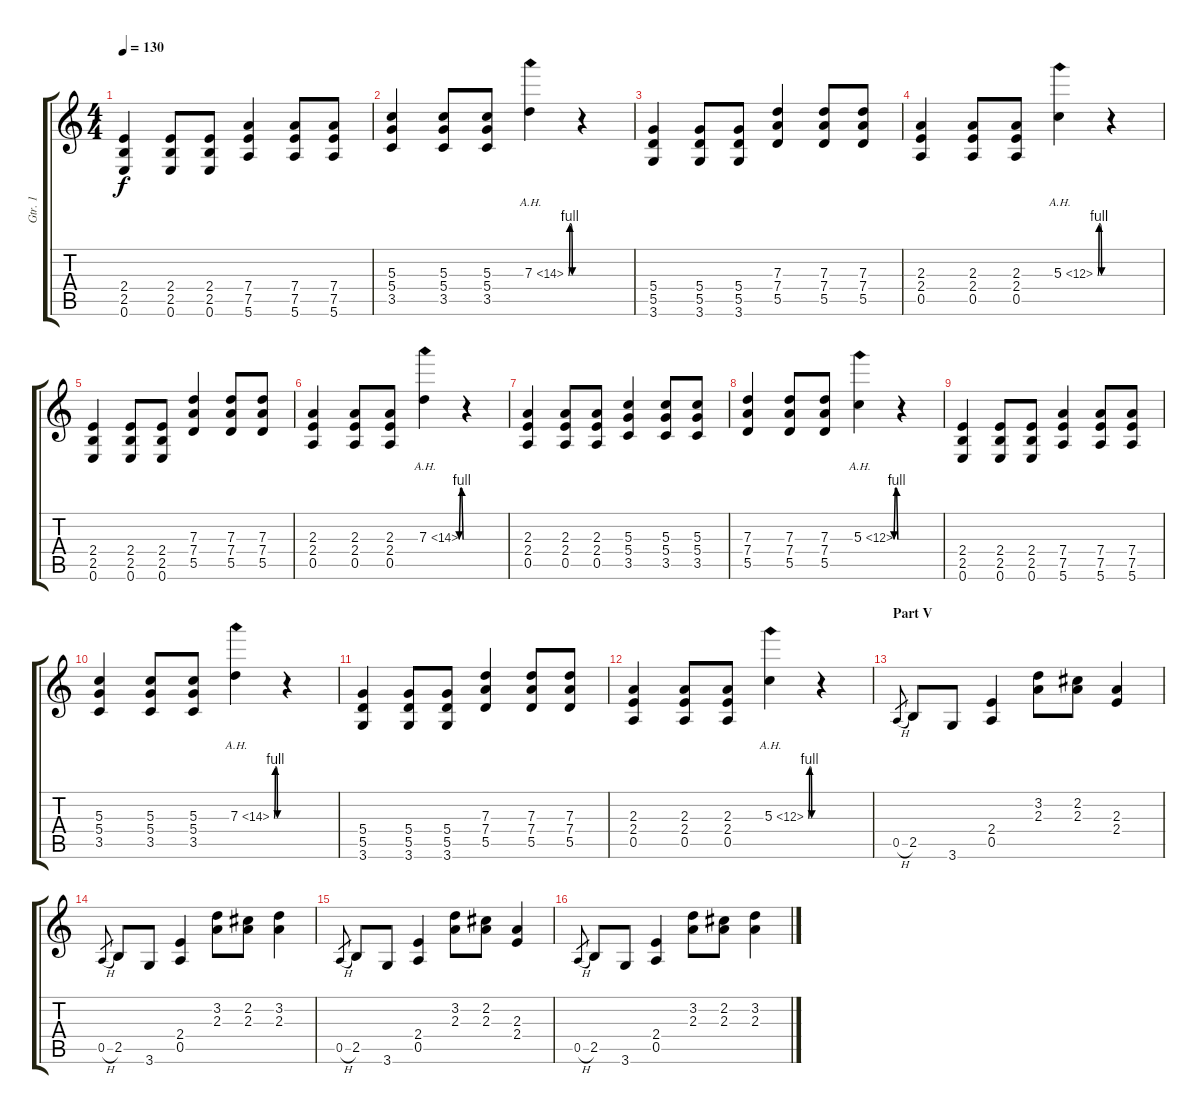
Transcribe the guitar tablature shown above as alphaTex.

\track ("Gtr. 1" "Gtr. 1") {instrument overdrivenguitar}
\staff {score tabs}
\tuning (E4 B3 G3 D3 A2 E2) {hide}
\ts (4 4)
\tempo 130
\clef g2
\ks c
(2.4 2.5 0.6).4{dy f} (2.4 2.5 0.6).8 (2.4 2.5 0.6).8 (7.4 7.5 5.6).4 (7.4 7.5 5.6).8 (7.4 7.5 5.6).8 |
(5.3 5.4 3.5).4 (5.3 5.4 3.5).8 (5.3 5.4 3.5).8 7.3{be (custom 0 0 15 4 30 4 45 0 60 0) ah 7}.4 r.4 |
(5.4 5.5 3.6).4 (5.4 5.5 3.6).8 (5.4 5.5 3.6).8 (7.3 7.4 5.5).4 (7.3 7.4 5.5).8 (7.3 7.4 5.5).8 |
(2.3 2.4 0.5).4 (2.3 2.4 0.5).8 (2.3 2.4 0.5).8 5.3{be (custom 0 0 15 4 30 4 45 0 60 0) ah 7}.4 r.4 |
(2.4 2.5 0.6).4 (2.4 2.5 0.6).8 (2.4 2.5 0.6).8 (7.3 7.4 5.5).4 (7.3 7.4 5.5).8 (7.3 7.4 5.5).8 |
(2.3 2.4 0.5).4 (2.3 2.4 0.5).8 (2.3 2.4 0.5).8 7.3{be (custom 0 0 15 4 30 4 45 0 60 0) ah 7}.4 r.4 |
(2.3 2.4 0.5).4 (2.3 2.4 0.5).8 (2.3 2.4 0.5).8 (5.3 5.4 3.5).4 (5.3 5.4 3.5).8 (5.3 5.4 3.5).8 |
(7.3 7.4 5.5).4 (7.3 7.4 5.5).8 (7.3 7.4 5.5).8 5.3{be (custom 0 0 15 4 30 4 45 0 60 0) ah 7}.4 r.4 |
(2.4 2.5 0.6).4 (2.4 2.5 0.6).8 (2.4 2.5 0.6).8 (7.4 7.5 5.6).4 (7.4 7.5 5.6).8 (7.4 7.5 5.6).8 |
(5.3 5.4 3.5).4 (5.3 5.4 3.5).8 (5.3 5.4 3.5).8 7.3{be (custom 0 0 15 4 30 4 45 0 60 0) ah 7}.4 r.4 |
(5.4 5.5 3.6).4 (5.4 5.5 3.6).8 (5.4 5.5 3.6).8 (7.3 7.4 5.5).4 (7.3 7.4 5.5).8 (7.3 7.4 5.5).8 |
(2.3 2.4 0.5).4 (2.3 2.4 0.5).8 (2.3 2.4 0.5).8 5.3{be (custom 0 0 15 4 30 4 45 0 60 0) ah 7}.4 r.4 |
\section ("" "Part V")
0.5{h}.8{gr} 2.5.8 3.6.8 (2.4 0.5).4 (3.2 2.3).8 (2.2 2.3).8 (2.3 2.4).4 |
0.5{h}.8{gr} 2.5.8 3.6.8 (2.4 0.5).4 (3.2 2.3).8 (2.2 2.3).8 (3.2 2.3).4 |
0.5{h}.8{gr} 2.5.8 3.6.8 (2.4 0.5).4 (3.2 2.3).8 (2.2 2.3).8 (2.3 2.4).4 |
0.5{h}.8{gr} 2.5.8 3.6.8 (2.4 0.5).4 (3.2 2.3).8 (2.2 2.3).8 (3.2 2.3).4
